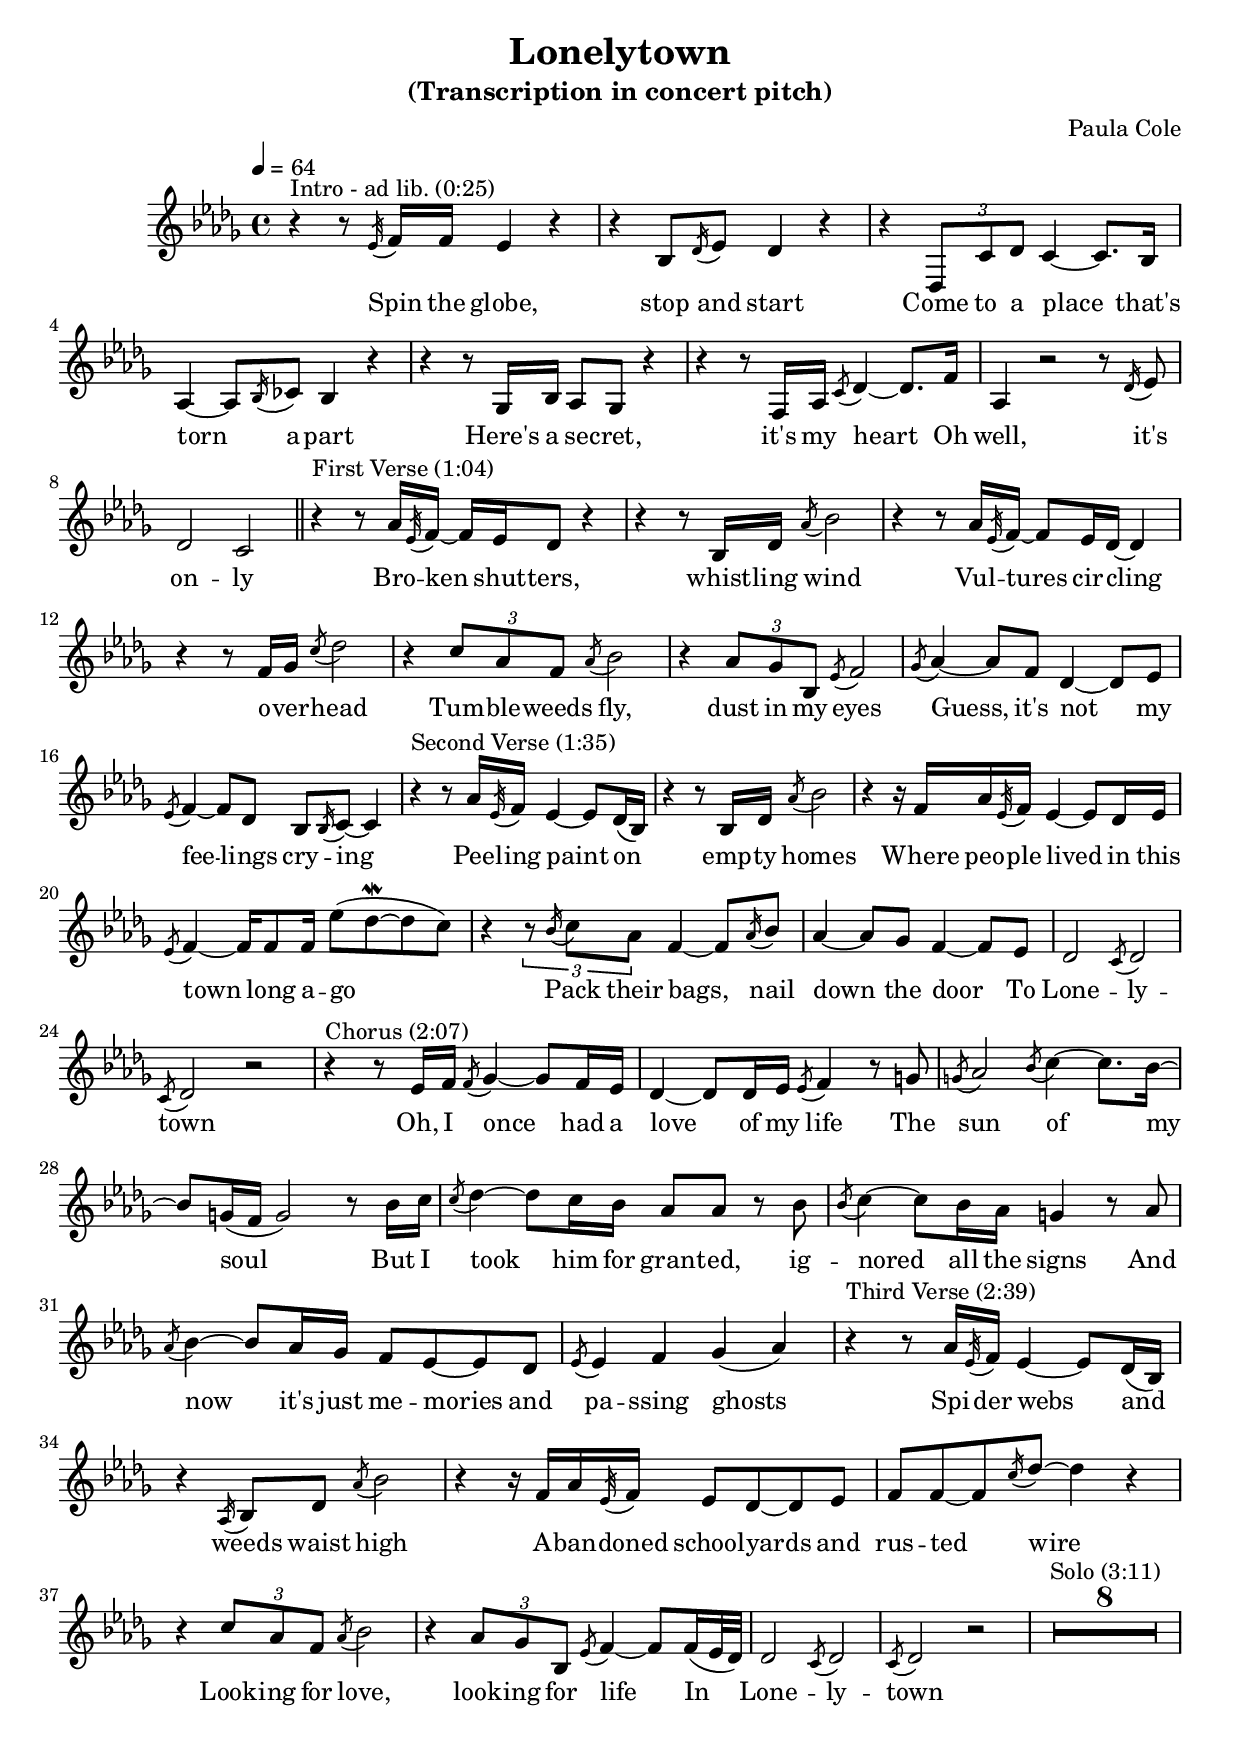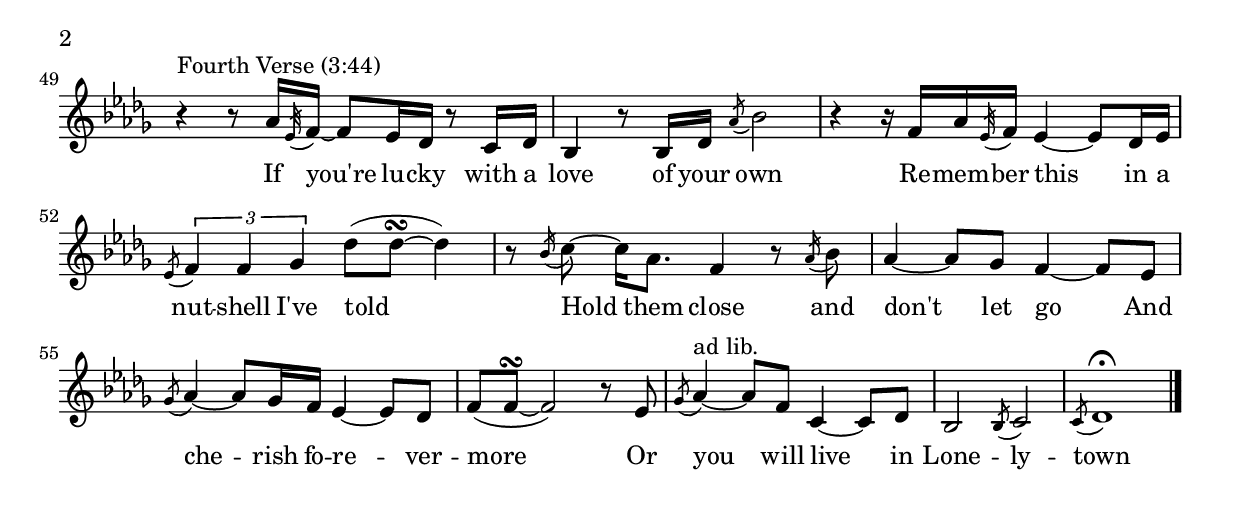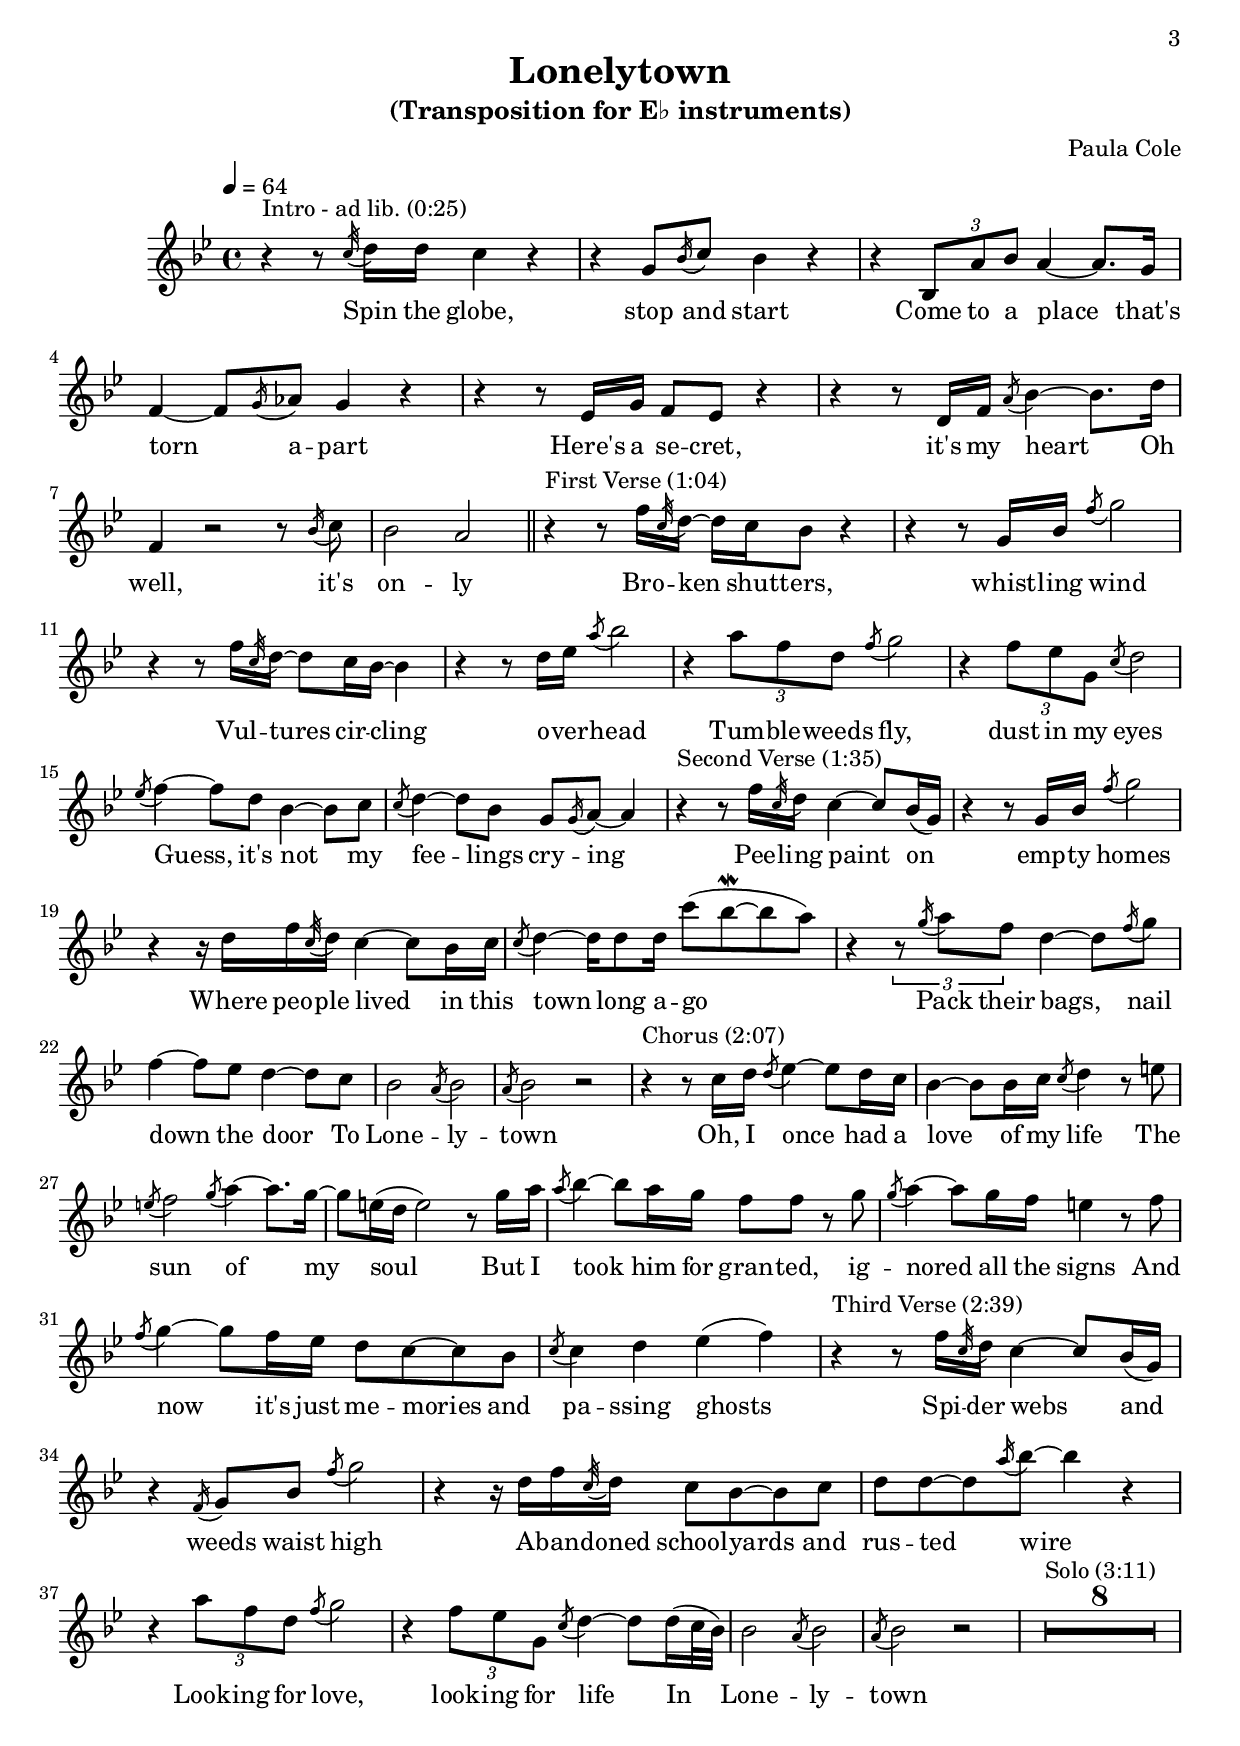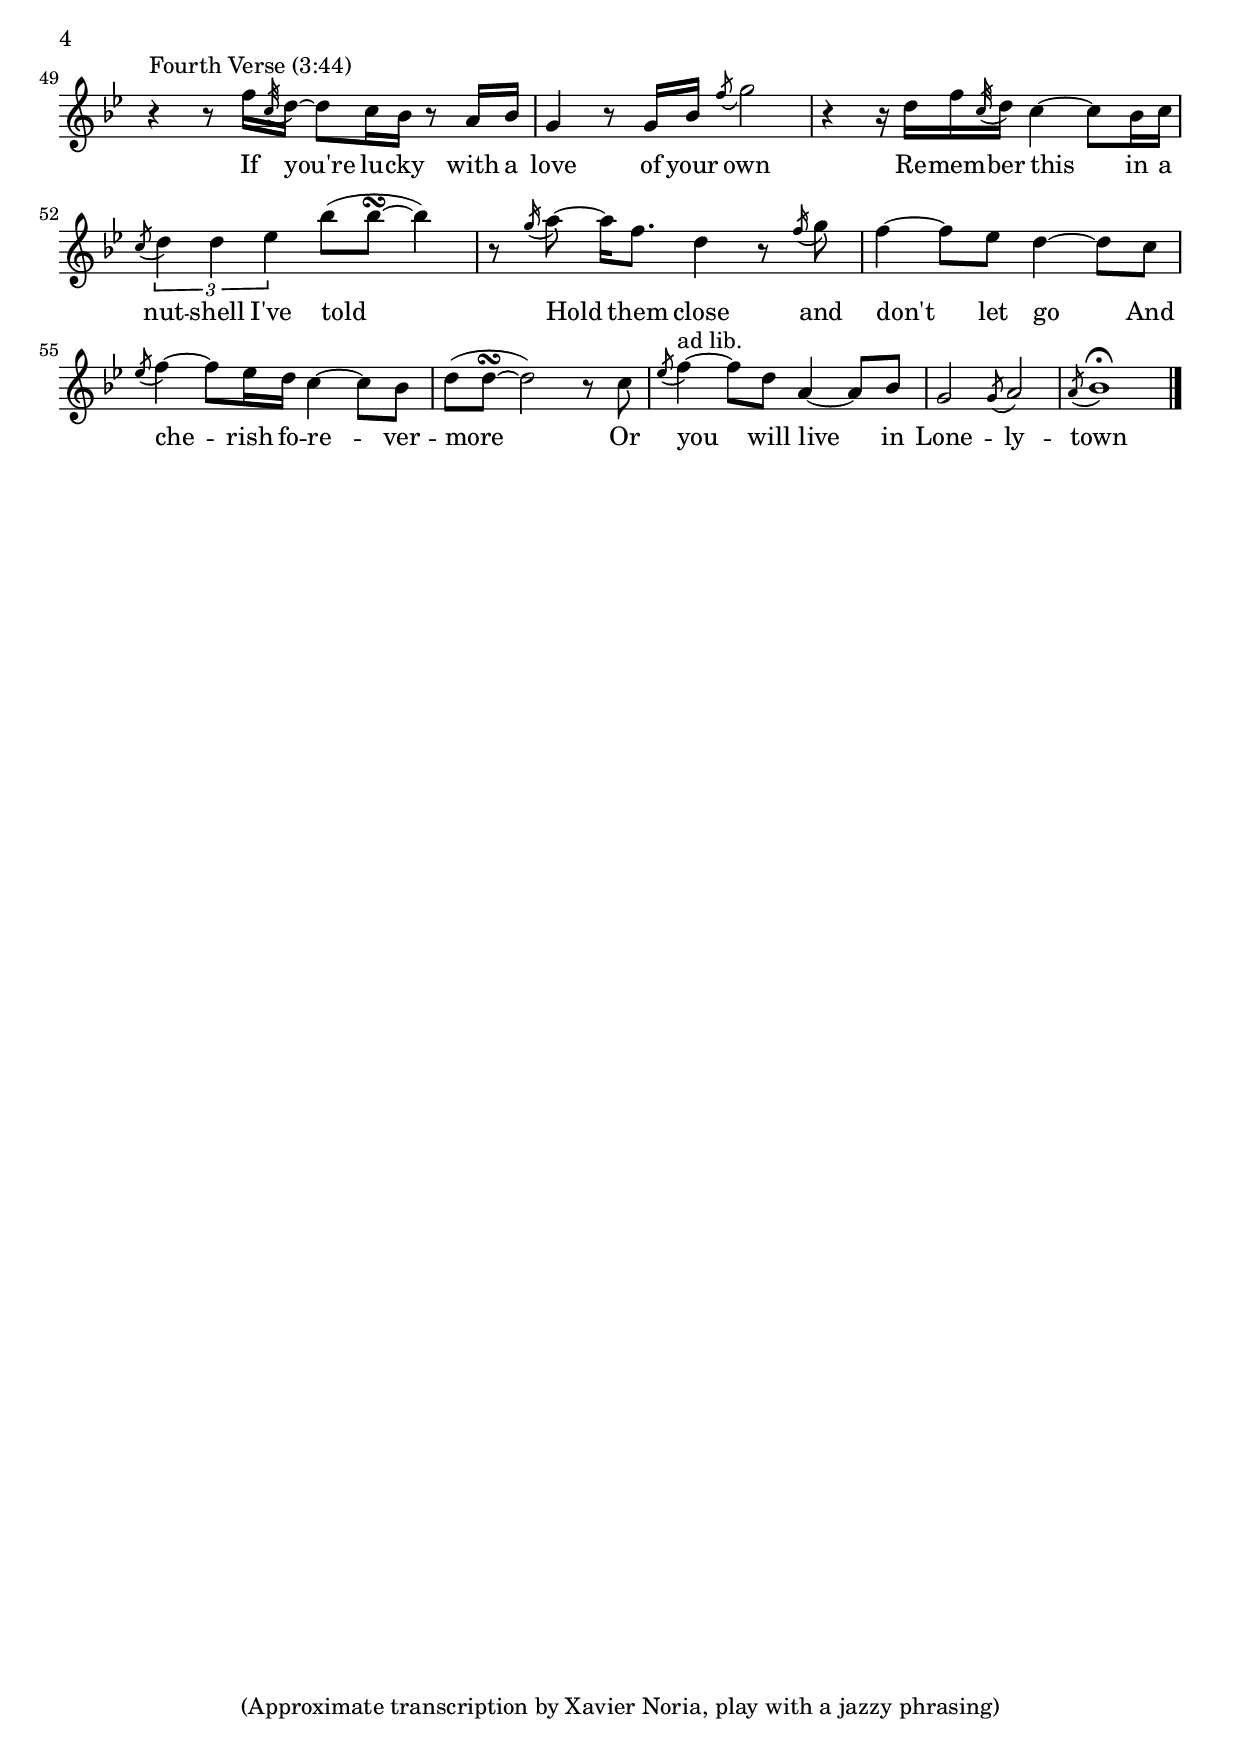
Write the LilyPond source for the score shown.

\version "2.16.1"

\include "english.ly"

\header {
  title    = "Lonelytown"
  composer = "Paula Cole"
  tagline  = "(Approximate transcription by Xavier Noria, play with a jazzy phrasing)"
}

melody = \relative c' {
  \clef treble
  \key df \major
  \time 4/4
  \tempo 4 = 64

  \compressFullBarRests
  \override MultiMeasureRest #'expand-limit = #2
  
  r4^"Intro - ad lib. (0:25)" r8 \acciaccatura ef32 f16 f16 ef4 r4 |
  r4 bf8 \acciaccatura df16 ef8 df4 r4 |
  r4 \times 2/3 { df,8 c'8 df8 } c4 ~ c8. bf16 |
  af4 ~ af8 \acciaccatura bf16 cf8 bf4 r4 |
  r4 r8 gf16 bf16 af8 gf8 r4 |
  r4 r8 f16 af16 \acciaccatura c8 df4 ~ df8. f16 |
  af,4 r2 r8 \acciaccatura df16 ef8 |
  df2 c2 \bar "||" |

  r4^"First Verse (1:04)" r8 af'16 \acciaccatura ef32 f16 ~ f16 ef16 df8 r4 |
  r4 r8 bf16 df16 \acciaccatura af'8 bf2 |
  r4 r8 af16 \acciaccatura ef32 f16 ~ f8 ef16 df16 ~ df4 |
  r4 r8 f16 gf16 \acciaccatura c8 df2 |
  r4 \times 2/3 { c8 af8 f8 } \acciaccatura af8 bf2 |
  r4 \times 2/3 { af8 gf8 bf,8 } \acciaccatura ef8 f2 |
  \acciaccatura gf8 af4 ~ af8 f8 df4 ~ df8 ef8 |
  \acciaccatura ef8 f4 ~ f8 df8 bf8 \acciaccatura bf16 c8 ~ c4 |

  r4^"Second Verse (1:35)" r8 af'16 \acciaccatura ef32 f16 ef4 ~ ef8 df16( bf16) |
  r4 r8 bf16 df16 \acciaccatura af'8 bf2 |
  r4 r16 f16 af16 \acciaccatura ef32 f16 ef4 ~ ef8 df16 ef16 |
  \acciaccatura ef8 f4 ~ f16 f8 f16 ef'8( df8\mordent ~ df8 c8) |
  r4 \times 2/3 { r8 \acciaccatura bf16 c8 af8 } f4 ~ f8 \acciaccatura af16 bf8 |
  af4 ~ af8 gf8 f4 ~ f8 ef8 |
  df2 \acciaccatura c8 df2 |
  \acciaccatura c8 df2 r2 |

  r4^"Chorus (2:07)" r8 ef16 f16 \acciaccatura f8 gf4 ~ gf8 f16 ef16 |
  df4 ~ df8 df16 ef16 \acciaccatura ef8 f4 r8 g8 |
  \acciaccatura g8 af2 \acciaccatura bf8 c4 ~ c8. bf16 ~ |
  bf8 g16( f16 g2) r8 bf16 c16 |
  \acciaccatura c8 df4 ~ df8 c16 bf16 af8 af8 r8 bf8 |
  \acciaccatura bf8 c4 ~ c8 bf16 af16 g4 r8 af8 |
  \acciaccatura af8 bf4 ~ bf8 af16 gf16 f8 ef8 ~ ef8 df8 |
  \acciaccatura ef8 ef4 f4 gf4( af4) |

  r4^"Third Verse (2:39)" r8 af16 \acciaccatura ef32 f16 ef4 ~ ef8 df16( bf16) |
  r4 \acciaccatura af16 bf8 df8 \acciaccatura af'8 bf2 |
  r4 r16 f16 af16 \acciaccatura ef32 f16 ef8 df8 ~ df8 ef8 |
  f8 f8 ~ f8 \acciaccatura c'16 df8 ~ df4 r4 |
  r4 \times 2/3 { c8 af8 f8 } \acciaccatura af8 bf2 |
  r4 \times 2/3 { af8 gf8 bf,8 } \acciaccatura ef8 f4 ~ f8 f16( ef32 df32) |
  df2 \acciaccatura c8 df2 |
  \acciaccatura c8 df2 r2 |

  R1*8^"Solo (3:11)" |

  r4^"Fourth Verse (3:44)" r8 af'16 \acciaccatura ef32 f16 ~ f8 ef16 df16 r8 c16 df16 |
  bf4 r8 bf16 df16 \acciaccatura af'8 bf2 |
  r4 r16 f16 af16 \acciaccatura ef32 f16 ef4 ~ ef8 df16 ef16 |
  \acciaccatura ef8 \times 2/3 { f4 f4 gf4 } df'8( df8\turn ~ df4) |
  r8 \acciaccatura bf16 c8 ~ c16 af8. f4 r8 \acciaccatura af16 bf8 |
  af4 ~ af8 gf8 f4 ~ f8 ef8 |
  \acciaccatura gf8 af4 ~ af8 gf16 f16 ef4 ~ ef8 df8 |
  f8( f8\turn ~ f2) r8 ef8 |
  \acciaccatura gf8 af4^"ad lib." ~ af8 f8 c4 ~ c8 df8 |
  bf2 \acciaccatura bf8 c2 |
  \acciaccatura c8 df1^\fermata \bar "|."
}

\addlyrics {
  Spin the globe, stop and start
  Come to a place that's torn a -- part
  Here's a se -- cret, it's my heart
  Oh well, it's on -- ly

  Bro -- ken shut -- ters, whist -- ling wind
  Vul -- tures cir -- cling o -- ver -- head
  Tum -- ble -- weeds fly, dust in my eyes
  Guess, it's not my fee -- lings cry -- ing

  Pee -- ling paint on emp -- ty homes
  Where peo -- ple lived in this town long a -- go
  Pack their bags, nail down the door
  To Lone -- ly -- town

  Oh, I once had a love of my life
  The sun of my soul
  But I took him for gran -- ted, ig -- nored all the signs
  And now it's just me -- mories and pa -- ssing ghosts

  Spi -- der webs and weeds waist high
  A -- ban -- doned school -- yards and rus -- ted wire
  Look -- ing for love, look -- ing for life
  In Lone -- ly -- town

  If you're lu -- cky with a love of your own
  Re -- mem -- ber this in a nut -- shell I've told
  Hold them close and don't let go
  And che -- rish fo -- re -- ver -- more
  Or you will live in Lone -- ly -- town
}

\bookpart {
  \header {
    subtitle = "(Transcription in concert pitch)"
  }

  \score {
    { \melody }
  }
}

\bookpart {
  \header {
    subtitle = "(Transposition for E♭ instruments)"
  }

  \score {
    { \transpose ef c' \melody }
  }
}
